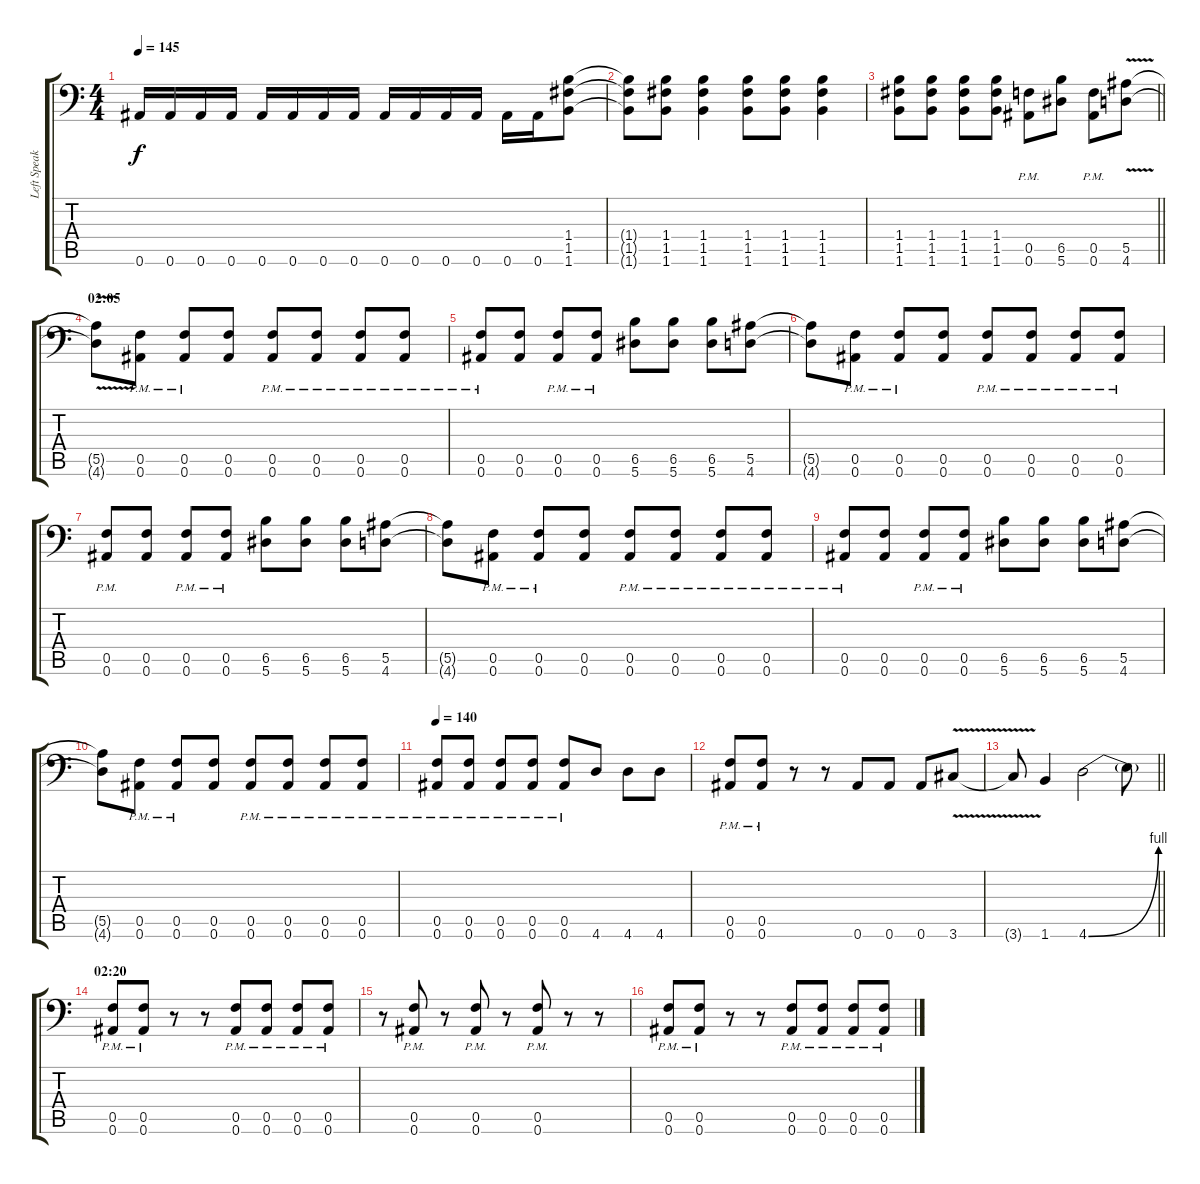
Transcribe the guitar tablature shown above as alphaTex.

\track ("Left Speaker" "Left Speak") {instrument overdrivenguitar}
\staff {score tabs}
\tuning (C4 G3 Eb3 Bb2 F2 Bb1) {hide}
\ts (4 4)
\tempo 145
\clef f4
\ks c
0.6.16{dy f} 0.6.16 0.6.16 0.6.16 0.6.16 0.6.16 0.6.16 0.6.16 0.6.16 0.6.16 0.6.16 0.6.16 0.6.16 0.6.16 (1.4 1.5 1.6).8 |
(1.4{t} 1.5{t} 1.6{t}).8 (1.4 1.5 1.6).8 (1.4 1.5 1.6).4 (1.4 1.5 1.6).8 (1.4 1.5 1.6).8 (1.4 1.5 1.6).4 |
\barLineRight lightlight
(1.4 1.5 1.6).8 (1.4 1.5 1.6).8 (1.4 1.5 1.6).8 (1.4 1.5 1.6).8 (0.5{pm} 0.6{pm}).8 (6.5 5.6).8 (0.5{pm} 0.6{pm}).8 (5.5{v} 4.6{v}).8 |
\section ("" "02:05")
(5.5{t} 4.6{t}).8 (0.5{pm} 0.6{pm}).8 (0.5{pm} 0.6{pm}).8 (0.5 0.6).8 (0.5{pm} 0.6{pm}).8 (0.5{pm} 0.6{pm}).8 (0.5{pm} 0.6{pm}).8 (0.5{pm} 0.6{pm}).8 |
(0.5{pm} 0.6{pm}).8 (0.5 0.6).8 (0.5{pm} 0.6{pm}).8 (0.5{pm} 0.6{pm}).8 (6.5 5.6).8 (6.5 5.6).8 (6.5 5.6).8 (5.5 4.6).8 |
(5.5{t} 4.6{t}).8 (0.5{pm} 0.6{pm}).8 (0.5{pm} 0.6{pm}).8 (0.5 0.6).8 (0.5{pm} 0.6{pm}).8 (0.5{pm} 0.6{pm}).8 (0.5{pm} 0.6{pm}).8 (0.5{pm} 0.6{pm}).8 |
(0.5{pm} 0.6{pm}).8 (0.5 0.6).8 (0.5{pm} 0.6{pm}).8 (0.5{pm} 0.6{pm}).8 (6.5 5.6).8 (6.5 5.6).8 (6.5 5.6).8 (5.5 4.6).8 |
(5.5{t} 4.6{t}).8 (0.5{pm} 0.6{pm}).8 (0.5{pm} 0.6{pm}).8 (0.5 0.6).8 (0.5{pm} 0.6{pm}).8 (0.5{pm} 0.6{pm}).8 (0.5{pm} 0.6{pm}).8 (0.5{pm} 0.6{pm}).8 |
(0.5{pm} 0.6{pm}).8 (0.5 0.6).8 (0.5{pm} 0.6{pm}).8 (0.5{pm} 0.6{pm}).8 (6.5 5.6).8 (6.5 5.6).8 (6.5 5.6).8 (5.5 4.6).8 |
(5.5{t} 4.6{t}).8 (0.5{pm} 0.6{pm}).8 (0.5{pm} 0.6{pm}).8 (0.5 0.6).8 (0.5{pm} 0.6{pm}).8 (0.5{pm} 0.6{pm}).8 (0.5{pm} 0.6{pm}).8 (0.5{pm} 0.6{pm}).8 |
\tempo 140
(0.5{pm} 0.6{pm}).8 (0.5{pm} 0.6{pm}).8 (0.5{pm} 0.6{pm}).8 (0.5{pm} 0.6{pm}).8 (0.5{pm} 0.6{pm}).8 4.6.8 4.6.8 4.6.8 |
(0.5{pm} 0.6{pm}).8 (0.5{pm} 0.6{pm}).8 r.8 r.8 0.6.8 0.6.8 0.6.8 3.6{v}.8 |
\barLineRight lightlight
3.6{t}.8 1.6.4 4.6{be (bend 0 0 60 4)}.2 4.6{t}.8 |
\section ("" "02:20")
(0.5{pm} 0.6{pm}).8 (0.5{pm} 0.6{pm}).8 r.8 r.8 (0.5{pm} 0.6{pm}).8 (0.5{pm} 0.6{pm}).8 (0.5{pm} 0.6{pm}).8 (0.5{pm} 0.6{pm}).8 |
r.8 (0.5{pm} 0.6{pm}).8 r.8 (0.5{pm} 0.6{pm}).8 r.8 (0.5{pm} 0.6{pm}).8 r.8 r.8 |
(0.5{pm} 0.6{pm}).8 (0.5{pm} 0.6{pm}).8 r.8 r.8 (0.5{pm} 0.6{pm}).8 (0.5{pm} 0.6{pm}).8 (0.5{pm} 0.6{pm}).8 (0.5{pm} 0.6{pm}).8
